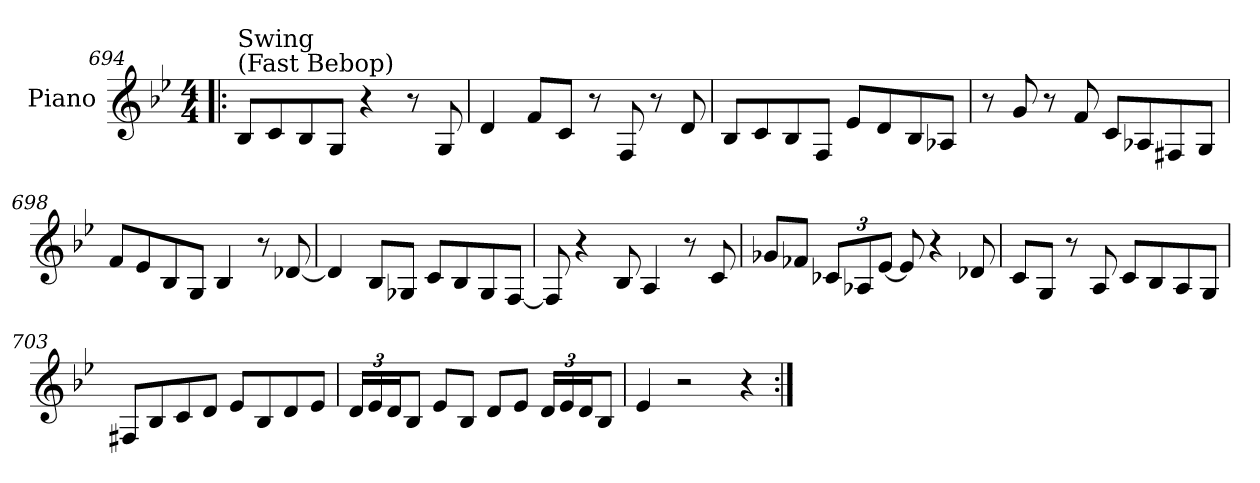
**kern
*part1
*staff1
*I"Piano
*I'Pno.
!!LO:PB:g=z
*clefG2
*k[b-e-]
*M4/4
*MM210
=694!|:
!LO:TX:a:t=(Fast Bebop)
!LO:TX:t=Swing
8B-/L
8c/
8B-/
8G/J
4r
8r
8G/
=695
4d/
8f/L
8c/J
8r
8F/
8r
8d/
=696
8B-/L
8c/
8B-/
8F/J
8e-/L
8d/
8B-/
8A-X/J
=697
8r
8g/
8r
8f/
8c/L
8A-X/
8F#X/
8G/J
!!LO:LB:g=z
=698
8f/L
8e-/
8B-/
8G/J
4B-/
8r
[8d-X/
=699
4d-/]
8B-/L
8G-X/J
8c/L
8B-/
8G-/
[8F/J
=700
8F/]
4r
8B-/
4A/
8r
8c/
=701
8g-X/L
8f-X/J
*Xbrackettup
12c-X/L
12A-X/
[12e-/J
8e-/]
4r
8d-X/
!!LO:LB:g=z
=702
8c/L
8G/J
8r
8A/
8c/L
8B-/
8A/
8G/J
=703
8F#X/L
8B-/
8c/
8d/J
8e-/L
8B-/
8d/
8e-/J
=704
24d/LL
24e-/
24d/J
8B-/J
8e-/L
8B-/J
8d/L
8e-/J
24d/LL
24e-/
24d/J
8B-/J
=705
4e-/
2r
4r
=:|!
*-
